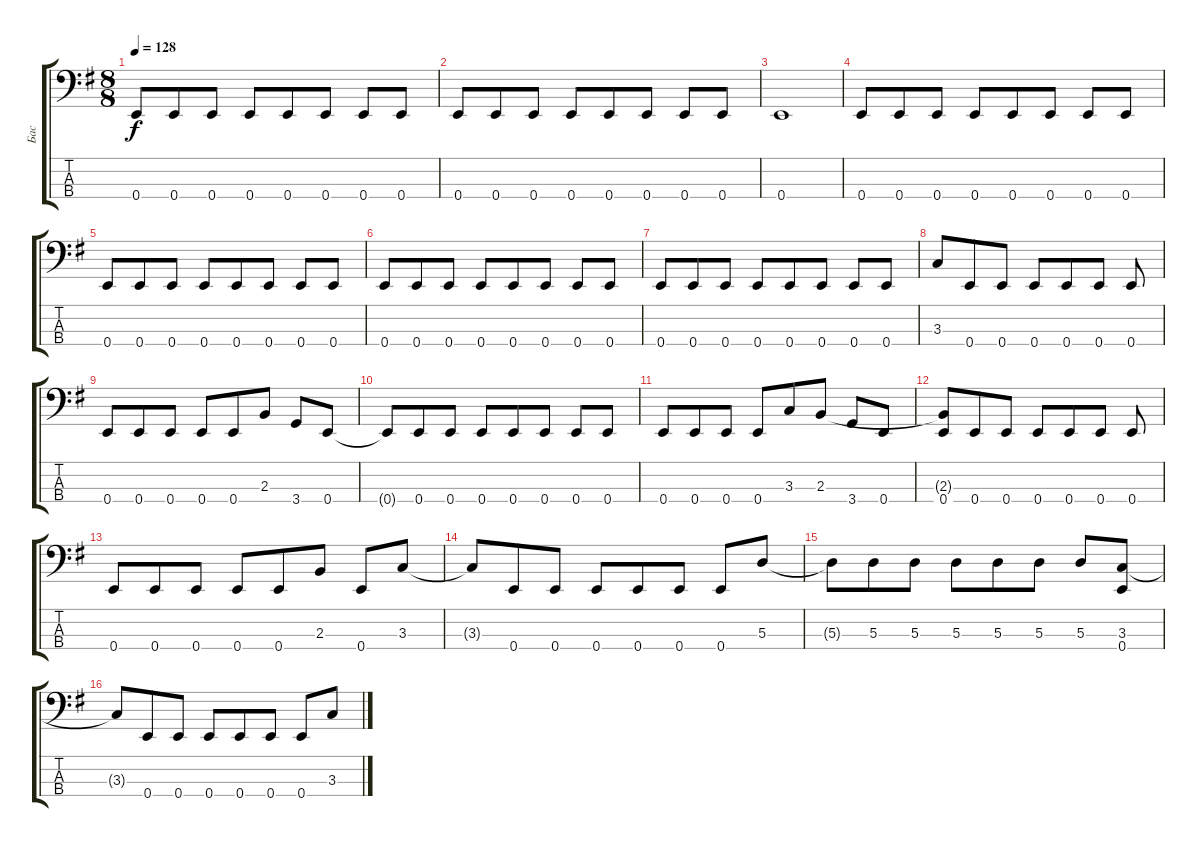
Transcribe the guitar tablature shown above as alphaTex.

\track ("Бас" "Бас") {instrument electricbassfinger}
\staff {score tabs}
\tuning (G2 D2 A1 E1) {hide}
\ts (8 8)
\tempo 128
\clef f4
\ks g
0.4.8{dy f instrument electricbassfinger} 0.4.8 0.4.8 0.4.8 0.4.8 0.4.8 0.4.8 0.4.8 |
0.4.8 0.4.8 0.4.8 0.4.8 0.4.8 0.4.8 0.4.8 0.4.8 |
0.4.1 |
0.4.8 0.4.8 0.4.8 0.4.8 0.4.8 0.4.8 0.4.8 0.4.8 |
0.4.8 0.4.8 0.4.8 0.4.8 0.4.8 0.4.8 0.4.8 0.4.8 |
0.4.8 0.4.8 0.4.8 0.4.8 0.4.8 0.4.8 0.4.8 0.4.8 |
0.4.8 0.4.8 0.4.8 0.4.8 0.4.8 0.4.8 0.4.8 0.4.8 |
3.3.8 0.4.8 0.4.8 0.4.8 0.4.8 0.4.8 0.4.8 |
0.4.8 0.4.8 0.4.8 0.4.8 0.4.8 2.3.8 3.4.8 0.4.8 |
0.4{t}.8 0.4.8 0.4.8 0.4.8 0.4.8 0.4.8 0.4.8 0.4.8 |
0.4.8 0.4.8 0.4.8 0.4.8 3.3.8 2.3.8 3.4.8 0.4.8 |
(2.3{t} 0.4).8 0.4.8 0.4.8 0.4.8 0.4.8 0.4.8 0.4.8 |
0.4.8 0.4.8 0.4.8 0.4.8 0.4.8 2.3.8 0.4.8 3.3.8 |
3.3{t}.8 0.4.8 0.4.8 0.4.8 0.4.8 0.4.8 0.4.8 5.3.8 |
5.3{t}.8 5.3.8 5.3.8 5.3.8 5.3.8 5.3.8 5.3.8 (3.3 0.4).8 |
3.3{t}.8 0.4.8 0.4.8 0.4.8 0.4.8 0.4.8 0.4.8 3.3.8
